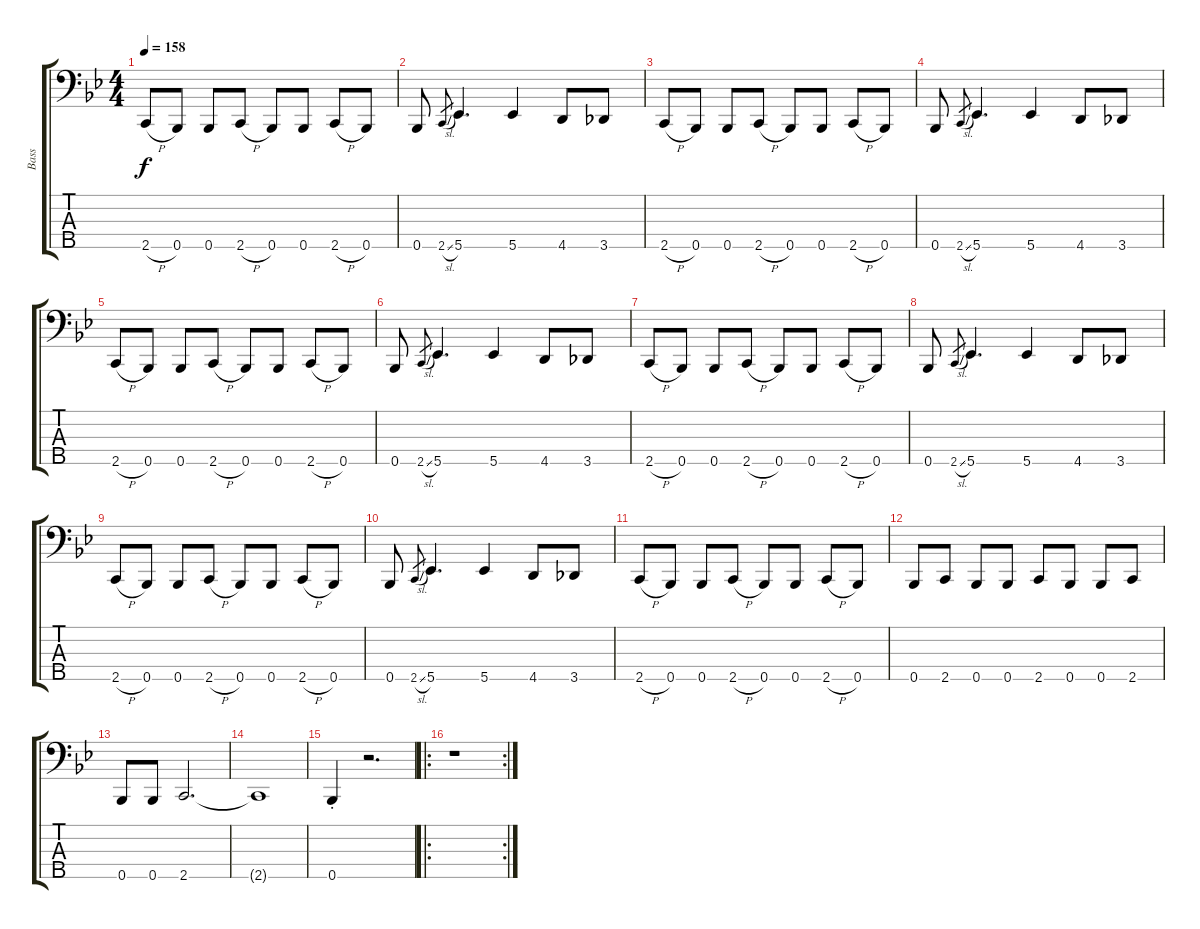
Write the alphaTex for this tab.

\track ("Bass" "Bass") {instrument electricbassfinger}
\staff {score tabs}
\tuning (Gb2 Db2 Ab1 Eb1 Bb0) {hide}
\ts (4 4)
\tempo 158
\clef f4
\ks bb
2.5{h}.8{dy f} 0.5.8 0.5.8 2.5{h}.8 0.5.8 0.5.8 2.5{h}.8 0.5.8 |
0.5.8 2.5{sl}.8{gr} 5.5.4{d} 5.5.4 4.5.8 3.5.8 |
2.5{h}.8 0.5.8 0.5.8 2.5{h}.8 0.5.8 0.5.8 2.5{h}.8 0.5.8 |
0.5.8 2.5{sl}.8{gr} 5.5.4{d} 5.5.4 4.5.8 3.5.8 |
2.5{h}.8 0.5.8 0.5.8 2.5{h}.8 0.5.8 0.5.8 2.5{h}.8 0.5.8 |
0.5.8 2.5{sl}.8{gr} 5.5.4{d} 5.5.4 4.5.8 3.5.8 |
2.5{h}.8 0.5.8 0.5.8 2.5{h}.8 0.5.8 0.5.8 2.5{h}.8 0.5.8 |
0.5.8 2.5{sl}.8{gr} 5.5.4{d} 5.5.4 4.5.8 3.5.8 |
2.5{h}.8 0.5.8 0.5.8 2.5{h}.8 0.5.8 0.5.8 2.5{h}.8 0.5.8 |
0.5.8 2.5{sl}.8{gr} 5.5.4{d} 5.5.4 4.5.8 3.5.8 |
2.5{h}.8 0.5.8 0.5.8 2.5{h}.8 0.5.8 0.5.8 2.5{h}.8 0.5.8 |
0.5.8 2.5.8 0.5.8 0.5.8 2.5.8 0.5.8 0.5.8 2.5.8 |
0.5.8 0.5.8 2.5.2{d} |
2.5{t}.1 |
0.5{st}.4 r.2{d} |
\ro
\rc 2
r.1
